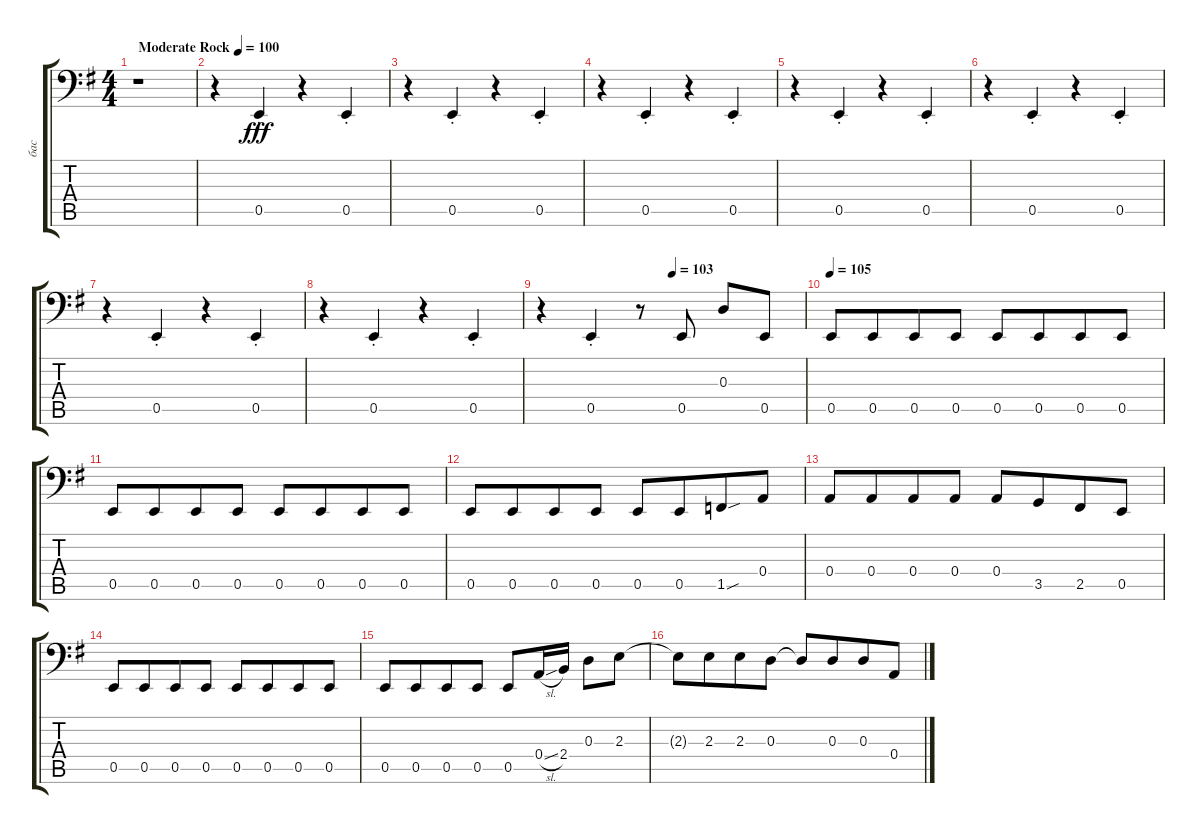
\track ("бас" "бас") {instrument electricbasspick}
\staff {score tabs}
\tuning (C3 G2 D2 A1 E1 B0) {hide}
\ts (4 4)
\tempo (100 "Moderate Rock")
\clef f4
\ks eminor
r.1{dy fff instrument electricbasspick} |
r.4 0.5{st}.4 r.4 0.5{st}.4 |
r.4 0.5{st}.4 r.4 0.5{st}.4 |
r.4 0.5{st}.4 r.4 0.5{st}.4 |
r.4 0.5{st}.4 r.4 0.5{st}.4 |
r.4 0.5{st}.4 r.4 0.5{st}.4 |
r.4 0.5{st}.4 r.4 0.5{st}.4 |
r.4 0.5{st}.4 r.4 0.5{st}.4 |
\tempo (103 0.5)
r.4 0.5{st}.4 r.8 0.5.8 0.3.8 0.5.8 |
\tempo 105
0.5.8 0.5.8{beam merge} 0.5.8 0.5.8 0.5.8 0.5.8{beam merge} 0.5.8 0.5.8 |
0.5.8 0.5.8{beam merge} 0.5.8 0.5.8 0.5.8 0.5.8{beam merge} 0.5.8 0.5.8 |
0.5.8 0.5.8{beam merge} 0.5.8 0.5.8 0.5.8 0.5.8{beam merge} 1.5{sou}.8 0.4.8 |
0.4.8 0.4.8{beam merge} 0.4.8 0.4.8 0.4.8 3.5.8{beam merge} 2.5.8 0.5.8 |
0.5.8 0.5.8{beam merge} 0.5.8 0.5.8 0.5.8 0.5.8{beam merge} 0.5.8 0.5.8 |
0.5.8 0.5.8{beam merge} 0.5.8 0.5.8 0.5.8 0.4{sl}.16 2.4.16 0.3.8 2.3.8 |
2.3{t}.8 2.3.8{beam merge} 2.3.8 0.3.8 0.3{t}.8 0.3.8{beam merge} 0.3.8 0.4.8
